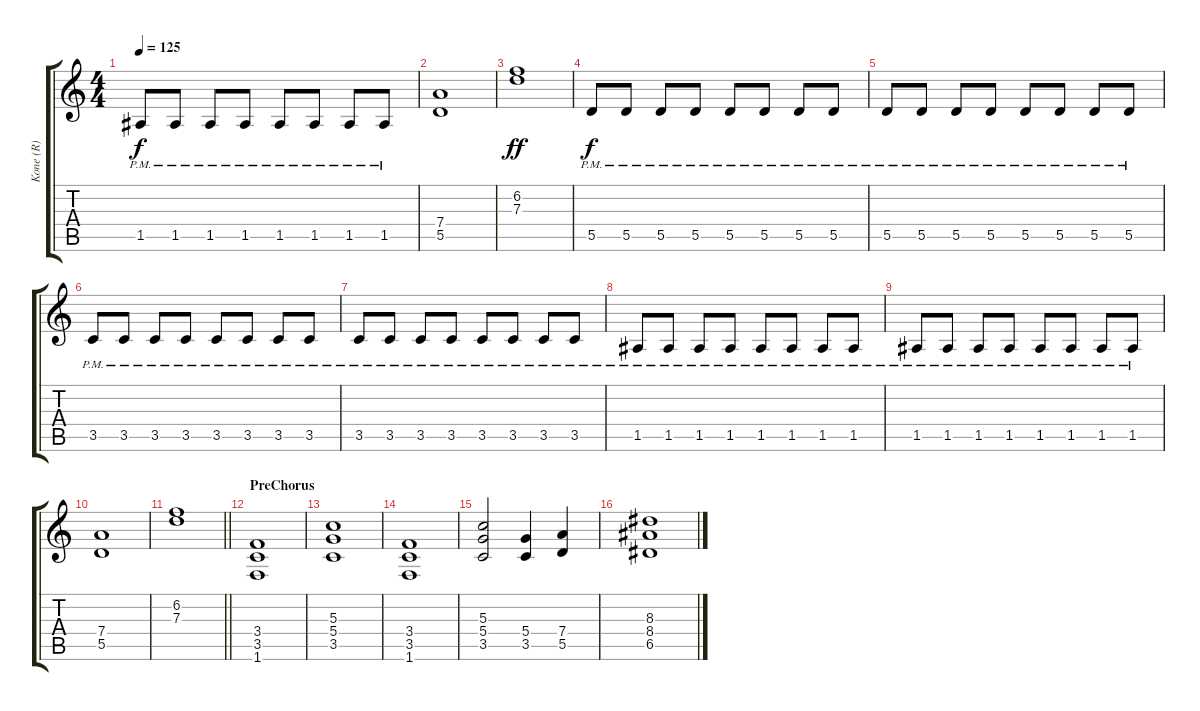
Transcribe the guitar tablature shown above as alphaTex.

\track ("Kone (R)" "Kone (R)") {instrument distortionguitar}
\staff {score tabs}
\tuning (E4 B3 G3 D3 A2 E2) {hide}
\ts (4 4)
\tempo 125
\clef g2
\ks c
1.5{pm}.8{dy f} 1.5{pm}.8 1.5{pm}.8 1.5{pm}.8 1.5{pm}.8 1.5{pm}.8 1.5{pm}.8 1.5{pm}.8 |
(7.4 5.5).1 |
(6.2 7.3).1{dy ff} |
5.5{pm}.8{dy f} 5.5{pm}.8 5.5{pm}.8 5.5{pm}.8 5.5{pm}.8 5.5{pm}.8 5.5{pm}.8 5.5{pm}.8 |
5.5{pm}.8 5.5{pm}.8 5.5{pm}.8 5.5{pm}.8 5.5{pm}.8 5.5{pm}.8 5.5{pm}.8 5.5{pm}.8 |
3.5{pm}.8 3.5{pm}.8 3.5{pm}.8 3.5{pm}.8 3.5{pm}.8 3.5{pm}.8 3.5{pm}.8 3.5{pm}.8 |
3.5{pm}.8 3.5{pm}.8 3.5{pm}.8 3.5{pm}.8 3.5{pm}.8 3.5{pm}.8 3.5{pm}.8 3.5{pm}.8 |
1.5{pm}.8 1.5{pm}.8 1.5{pm}.8 1.5{pm}.8 1.5{pm}.8 1.5{pm}.8 1.5{pm}.8 1.5{pm}.8 |
1.5{pm}.8 1.5{pm}.8 1.5{pm}.8 1.5{pm}.8 1.5{pm}.8 1.5{pm}.8 1.5{pm}.8 1.5{pm}.8 |
(7.4 5.5).1 |
\barLineRight lightlight
(6.2 7.3).1 |
\section ("" "PreChorus")
(3.4 3.5 1.6).1 |
(5.3 5.4 3.5).1 |
(3.4 3.5 1.6).1 |
(5.3 5.4 3.5).2 (5.4 3.5).4 (7.4 5.5).4 |
(8.3 8.4 6.5).1
